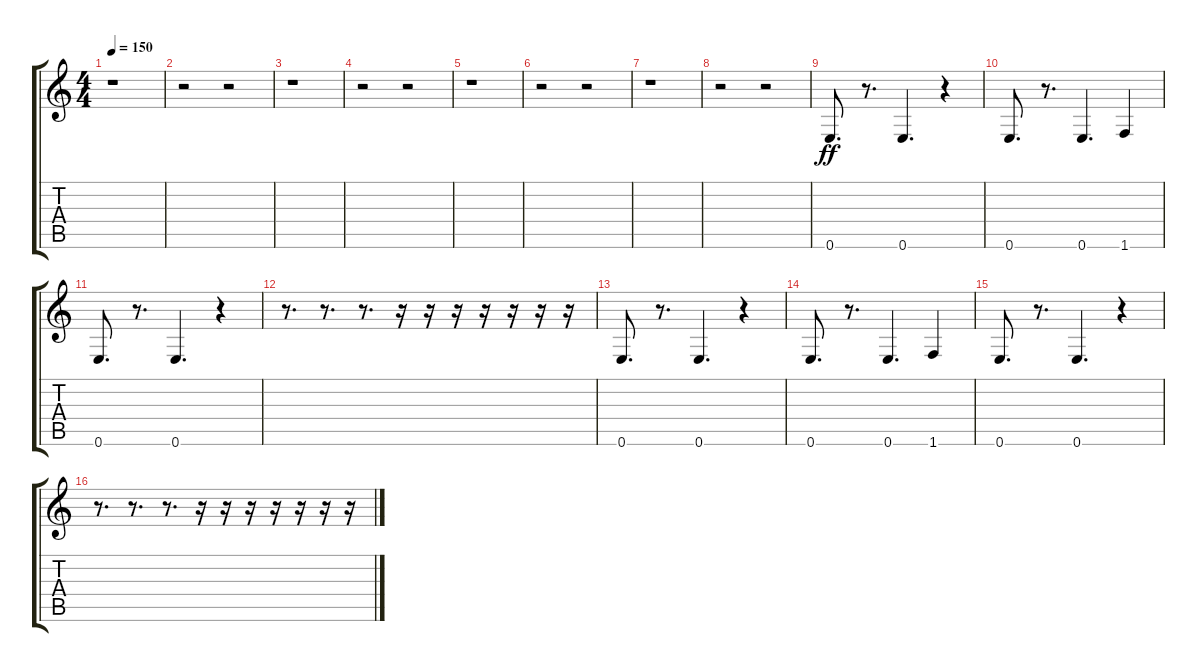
\track "" {instrument electricbassfinger}
\staff {score tabs}
\tuning (E4 B3 G3 D3 A2 E2) {hide}
\ts (4 4)
\tempo 150
\clef g2
\ks c
r.1{dy ff} |
r.2 r.2 |
r.1 |
r.2 r.2 |
r.1 |
r.2 r.2 |
r.1 |
r.2 r.2 |
0.6.8{d} r.8{d} 0.6.4{d} r.4 |
0.6.8{d} r.8{d} 0.6.4{d} 1.6.4 |
0.6.8{d} r.8{d} 0.6.4{d} r.4 |
r.8{d} r.8{d} r.8{d} r.16 r.16 r.16 r.16 r.16 r.16 r.16 |
0.6.8{d} r.8{d} 0.6.4{d} r.4 |
0.6.8{d} r.8{d} 0.6.4{d} 1.6.4 |
0.6.8{d} r.8{d} 0.6.4{d} r.4 |
r.8{d} r.8{d} r.8{d} r.16 r.16 r.16 r.16 r.16 r.16 r.16
